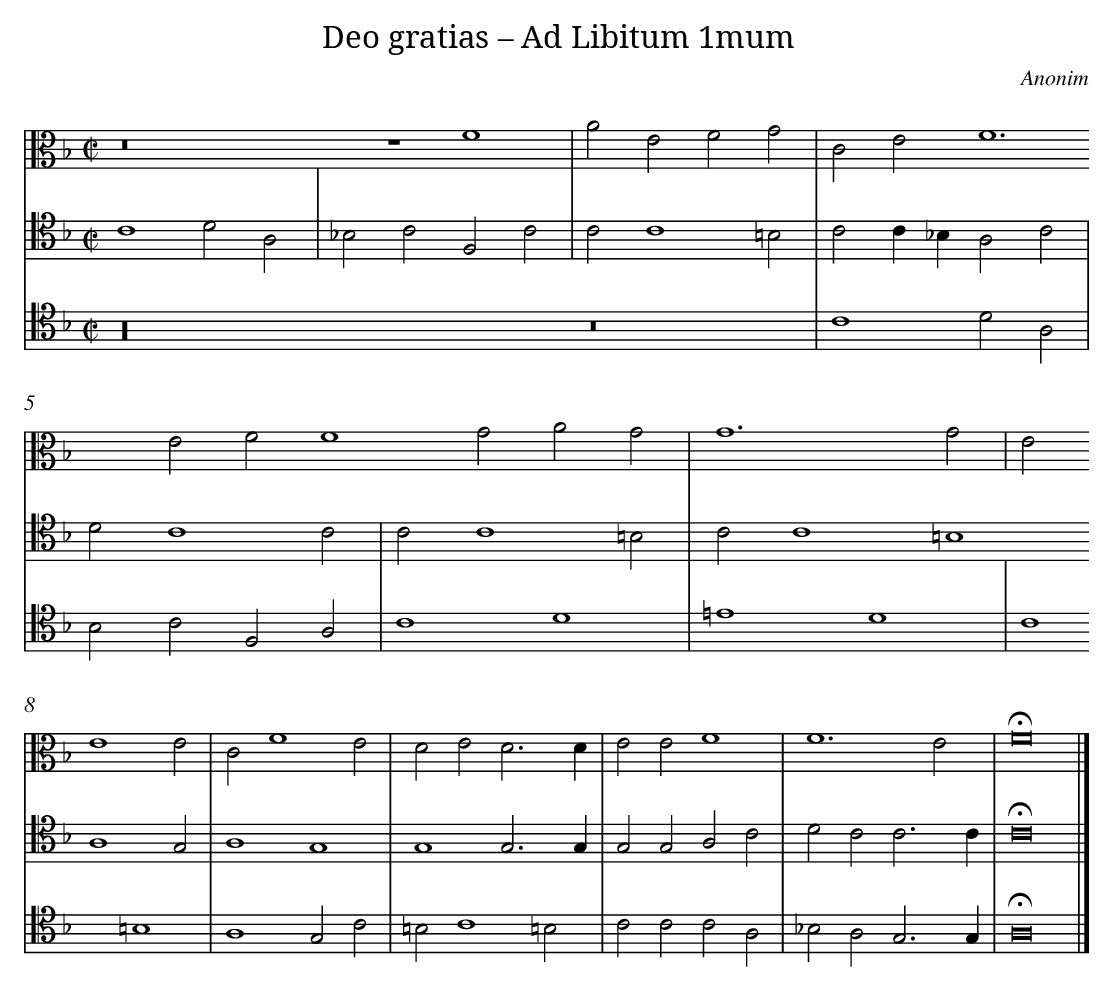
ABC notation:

X:1
T: Deo gratias – Ad Libitum 1mum
C: Anonim
L: 1/4
M: C|
V: 1 clef=alto
V: 2 clef=tenor
V: 3 clef=tenor
K: F
[V:1] z8 [|]
[V:2] C4D2A,2 |
[V:3] z16 [|]
[V:1] z4F4 |
[V:2] _B,2C2F,2C2 |
[V:3]  [|]
[V:1] A2E2F2G2 |
[V:2] C2C4=B,2 |
[V:3] z8 |
[V:1] C2E2F6 [|]
[V:2] C2C_B,A,2C2 |
[V:3] C4D2A,2 |
[V:1] E2F2F4 [|]
[V:2] D2C4C2 |
[V:3] B,2C2F,2A,2 |
[V:1] G2A2G2 |
[V:2] C2C4=B,2 |
[V:3] C4D4 |
[V:1] G6G2 |
[V:2] C2C4=B,4 [|]
[V:3] =E4D4 |
[V:1] E2E4E2 |
[V:2] A,4G,2 |
[V:3] C4=B,4 |
[V:1] C2F4E2 |
[V:2] A,4G,4 |
[V:3] A,4G,2C2 |
[V:1] D2E2D3D |
[V:2] G,4G,3G, |
[V:3] =B,2C4=B,2 |
[V:1] E2E2F4 |
[V:2] G,2G,2A,2C2 |
[V:3] C2C2C2A,2 |
[V:1] F6E2 |
[V:2] D2C2C3C |
[V:3] _B,2A,2G,3G, |
[V:1] !fermata!F8 |]
[V:2] !fermata!C8 |]
[V:3] !fermata!A,8 |]
